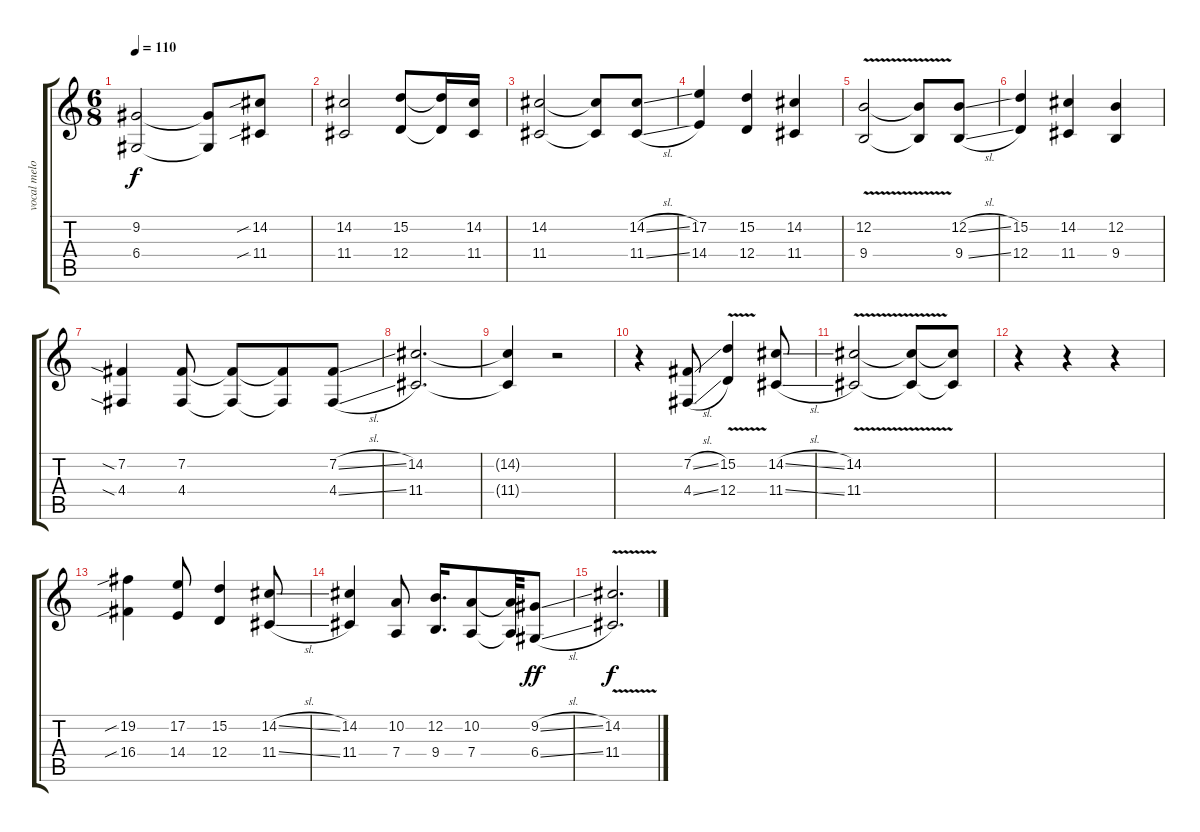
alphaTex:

\track ("vocal melody" "vocal melo") {instrument violin}
\staff {score tabs}
\tuning (E4 B3 G3 D3 A2 E2) {hide}
\ts (6 8)
\tempo 110
\clef g2
\ks c
(9.2 6.4).2{dy f} (9.2{t} 6.4{t}).8 (14.2{sib} 11.4{sib}).8 |
(14.2 11.4).2 (15.2 12.4).8 (15.2{t} 12.4{t}).16 (14.2 11.4).16 |
(14.2 11.4).2 (14.2{t} 11.4{t}).8 (14.2{sl} 11.4{sl}).8 |
(17.2 14.4).4 (15.2 12.4).4 (14.2 11.4).4 |
(12.2{v} 9.4).2 (12.2{t} 9.4{t}).8 (12.2{sl} 9.4{sl}).8 |
(15.2 12.4).4 (14.2 11.4).4 (12.2 9.4).4 |
(7.2{sia} 4.4{sia}).4 (7.2 4.4).8 (7.2{t} 4.4{t}).8 (7.2{t} 4.4{t}).8 (7.2{sl} 4.4{sl}).8 |
(14.2 11.4).2{d} |
(14.2{t} 11.4{t}).4 r.2 |
r.4 (7.2{sl} 4.4{sl}).8 (15.2{v} 12.4).4 (14.2{sl} 11.4{sl}).8 |
(14.2{v} 11.4).2 (14.2{t} 11.4{t}).8 (14.2{t} 11.4{t}).8 |
r.4 r.4 r.4 |
(19.2{sib} 16.4{sib}).4 (17.2 14.4).8 (15.2 12.4).4 (14.2{sl} 11.4{sl}).8 |
(14.2 11.4).4 (10.2 7.4).8 (12.2 9.4).16{d} (10.2 7.4).8 (10.2{t} 7.4{t}).32 (9.2{sl} 6.4{sl}).8{dy ff} |
(14.2{v} 11.4).2{d dy f}
